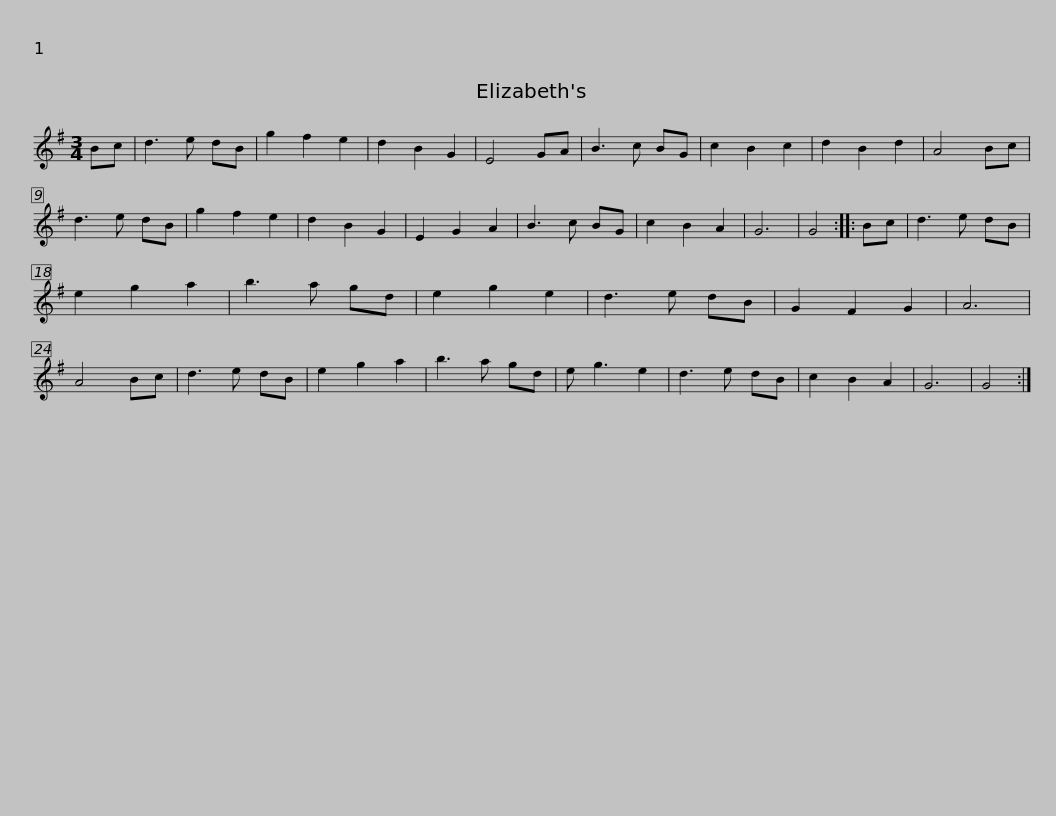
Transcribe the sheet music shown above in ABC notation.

X:1
L:1/8
M:3/4
I:linebreak $
K:G
V:1 treble
V:1
 Bc | d3 e dB | g2 f2 e2 | d2 B2 G2 | E4 GA | %5
 B3 c BG | c2 B2 c2 | d2 B2 d2 | A4 Bc | d3 e dB | %10
 g2 f2 e2 | d2 B2 G2 |$ E2 G2 A2 | B3 c BG | c2 B2 A2 | %15
 G6 | G4 :: Bc | d3 e dB | e2 g2 a2 | %20
 b3 a gd | e2 g2 e2 | d3 e dB | G2 F2 G2 |$ A6 | %25
 A4 Bc | d3 e dB | e2 g2 a2 | b3 a gd | e g3 e2 | %30
 d3 e dB | c2 B2 A2 | G6 | G4 :| %34
